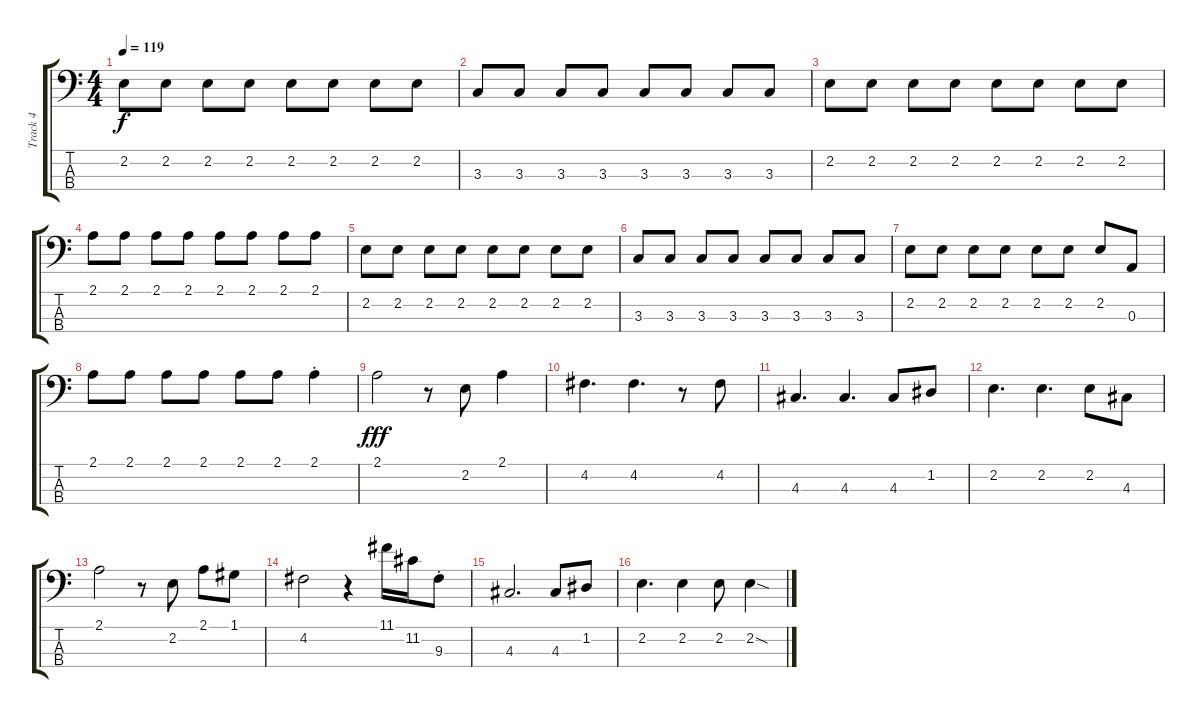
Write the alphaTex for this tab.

\track ("Track 4" "Track 4") {instrument electricbassfinger}
\staff {score tabs}
\tuning (G2 D2 A1 E1) {hide}
\ts (4 4)
\tempo 119
\clef f4
\ks c
2.2.8{dy f} 2.2.8 2.2.8 2.2.8 2.2.8 2.2.8 2.2.8 2.2.8 |
3.3.8 3.3.8 3.3.8 3.3.8 3.3.8 3.3.8 3.3.8 3.3.8 |
2.2.8 2.2.8 2.2.8 2.2.8 2.2.8 2.2.8 2.2.8 2.2.8 |
2.1.8 2.1.8 2.1.8 2.1.8 2.1.8 2.1.8 2.1.8 2.1.8 |
2.2.8 2.2.8 2.2.8 2.2.8 2.2.8 2.2.8 2.2.8 2.2.8 |
3.3.8 3.3.8 3.3.8 3.3.8 3.3.8 3.3.8 3.3.8 3.3.8 |
2.2.8 2.2.8 2.2.8 2.2.8 2.2.8 2.2.8 2.2.8 0.3.8 |
2.1.8 2.1.8 2.1.8 2.1.8 2.1.8 2.1.8 2.1{st}.4 |
2.1.2{dy fff} r.8 2.2.8 2.1.4 |
4.2.4{d} 4.2.4{d} r.8 4.2.8 |
4.3.4{d} 4.3.4{d} 4.3.8 1.2.8 |
2.2.4{d} 2.2.4{d} 2.2.8 4.3.8 |
2.1.2 r.8 2.2.8 2.1.8 1.1.8 |
4.2.2 r.4 11.1.16 11.2.16 9.3{st}.8 |
4.3.2{d} 4.3.8 1.2.8 |
2.2.4{d} 2.2.4 2.2.8 2.2{sod}.4
